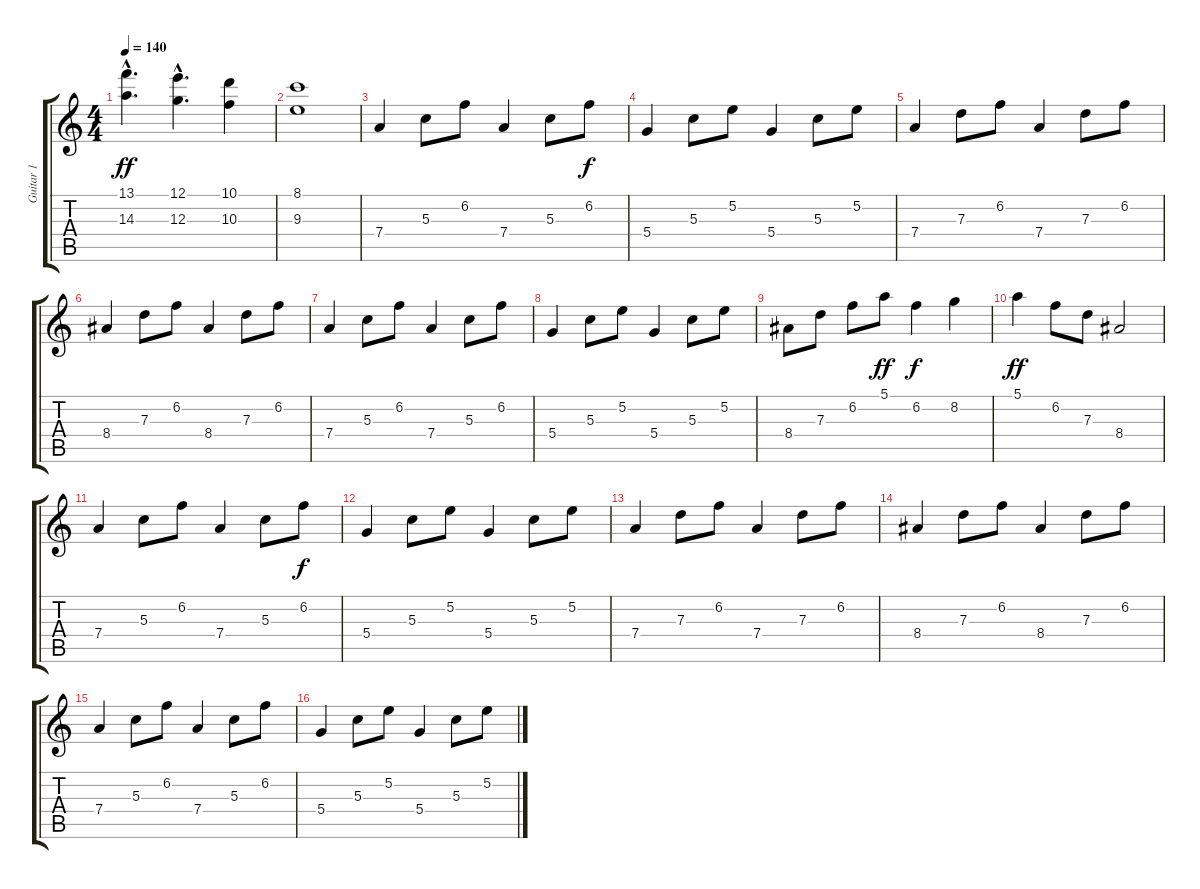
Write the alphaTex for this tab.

\track ("Guitar 1" "Guitar 1") {instrument acousticguitarsteel}
\staff {score tabs}
\tuning (E4 B3 G3 D3 A2 E2) {hide}
\ts (4 4)
\tempo 140
\clef g2
\ks c
(13.1{hac} 14.3{hac}).4{d dy ff} (12.1{hac} 12.3{hac}).4{d} (10.1 10.3).4 |
(8.1 9.3).1 |
7.4.4{volume 12} 5.3.8 6.2.8 7.4.4 5.3.8 6.2.8{dy f} |
5.4.4 5.3.8 5.2.8 5.4.4 5.3.8 5.2.8 |
7.4.4 7.3.8 6.2.8 7.4.4 7.3.8 6.2.8 |
8.4.4 7.3.8 6.2.8 8.4.4 7.3.8 6.2.8 |
7.4.4 5.3.8 6.2.8 7.4.4 5.3.8 6.2.8 |
5.4.4 5.3.8 5.2.8 5.4.4 5.3.8 5.2.8 |
8.4.8 7.3.8 6.2.8 5.1.8{dy ff} 6.2.4{dy f} 8.2.4 |
5.1.4{dy ff} 6.2.8 7.3.8 8.4.2 |
7.4.4 5.3.8 6.2.8 7.4.4 5.3.8 6.2.8{dy f} |
5.4.4 5.3.8 5.2.8 5.4.4 5.3.8 5.2.8 |
7.4.4 7.3.8 6.2.8 7.4.4 7.3.8 6.2.8 |
8.4.4 7.3.8 6.2.8 8.4.4 7.3.8 6.2.8 |
7.4.4 5.3.8 6.2.8 7.4.4 5.3.8 6.2.8 |
5.4.4 5.3.8 5.2.8 5.4.4 5.3.8 5.2.8
